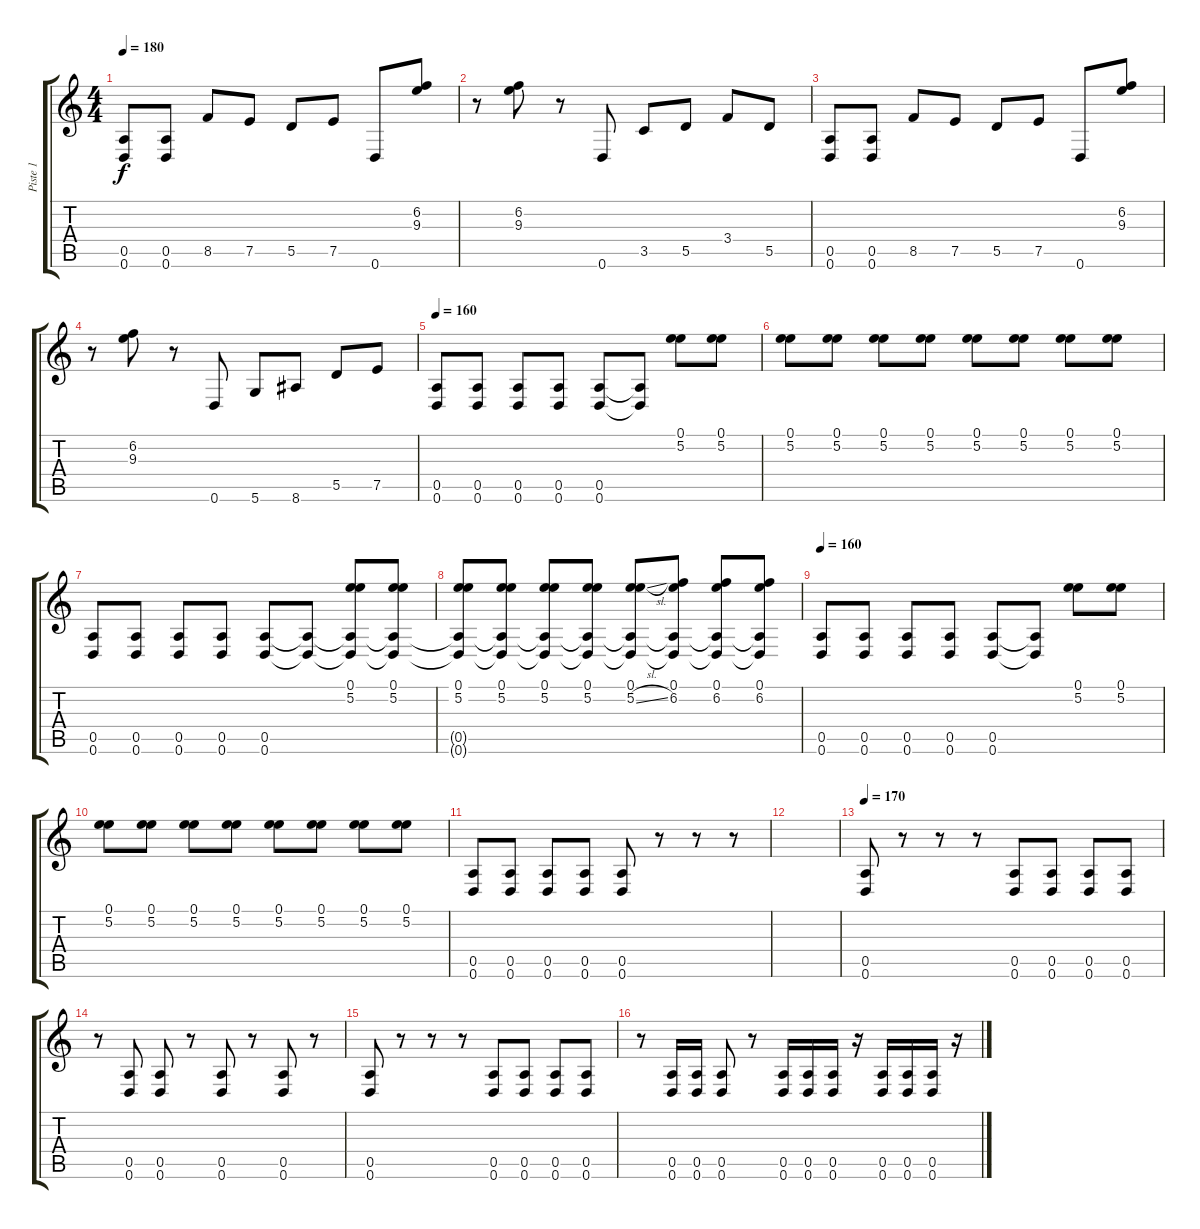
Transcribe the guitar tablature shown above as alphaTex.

\track ("Piste 1" "Piste 1") {instrument distortionguitar}
\staff {score tabs}
\tuning (E4 B3 G3 D3 A2 D2) {hide}
\ts (4 4)
\tempo 180
\clef g2
\ks c
(0.5 0.6).8{dy f} (0.5 0.6).8 8.5.8 7.5.8 5.5.8 7.5.8 0.6.8 (6.2 9.3).8 |
r.8 (6.2 9.3).8 r.8 0.6.8 3.5.8 5.5.8 3.4.8 5.5.8 |
(0.5 0.6).8 (0.5 0.6).8 8.5.8 7.5.8 5.5.8 7.5.8 0.6.8 (6.2 9.3).8 |
r.8 (6.2 9.3).8 r.8 0.6.8 5.6.8 8.6.8 5.5.8 7.5.8 |
\tempo 160
(0.5 0.6).8 (0.5 0.6).8 (0.5 0.6).8 (0.5 0.6).8 (0.5 0.6).8 (0.5{t} 0.6{t}).8 (0.1 5.2).8 (0.1 5.2).8 |
(0.1 5.2).8 (0.1 5.2).8 (0.1 5.2).8 (0.1 5.2).8 (0.1 5.2).8 (0.1 5.2).8 (0.1 5.2).8 (0.1 5.2).8 |
(0.5 0.6).8 (0.5 0.6).8 (0.5 0.6).8 (0.5 0.6).8 (0.5 0.6).8 (0.5{t} 0.6{t}).8 (0.1 5.2 0.5{t} 0.6{t}).8 (0.1 5.2 0.5{t} 0.6{t}).8 |
(0.1 5.2 0.5{t} 0.6{t}).8 (0.1 5.2 0.5{t} 0.6{t}).8 (0.1 5.2 0.5{t} 0.6{t}).8 (0.1 5.2 0.5{t} 0.6{t}).8 (0.1 5.2{sl} 0.5{t} 0.6{t}).8 (0.1 6.2 0.5{t} 0.6{t}).8 (0.1 6.2 0.5{t} 0.6{t}).8 (0.1 6.2 0.5{t} 0.6{t}).8 |
\tempo 160
(0.5 0.6).8 (0.5 0.6).8 (0.5 0.6).8 (0.5 0.6).8 (0.5 0.6).8 (0.5{t} 0.6{t}).8 (0.1 5.2).8 (0.1 5.2).8 |
(0.1 5.2).8 (0.1 5.2).8 (0.1 5.2).8 (0.1 5.2).8 (0.1 5.2).8 (0.1 5.2).8 (0.1 5.2).8 (0.1 5.2).8 |
(0.5 0.6).8 (0.5 0.6).8 (0.5 0.6).8 (0.5 0.6).8 (0.5 0.6).8 r.8 r.8 r.8 |
|
\tempo 170
(0.5 0.6).8 r.8 r.8 r.8 (0.5 0.6).8 (0.5 0.6).8 (0.5 0.6).8 (0.5 0.6).8 |
r.8 (0.5 0.6).8 (0.5 0.6).8 r.8 (0.5 0.6).8 r.8 (0.5 0.6).8 r.8 |
(0.5 0.6).8 r.8 r.8 r.8 (0.5 0.6).8 (0.5 0.6).8 (0.5 0.6).8 (0.5 0.6).8 |
r.8 (0.5 0.6).16 (0.5 0.6).16 (0.5 0.6).8 r.8 (0.5 0.6).16 (0.5 0.6).16 (0.5 0.6).16 r.16 (0.5 0.6).16 (0.5 0.6).16 (0.5 0.6).16 r.16
